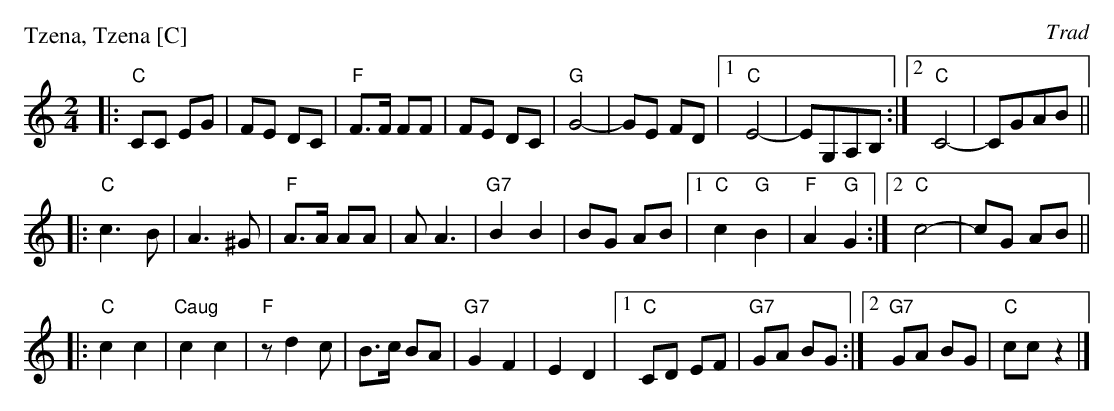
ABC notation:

X:1
P: Tzena, Tzena [C]
C: Trad
M: 2/4
L: 1/8
K: C
|: "C"CC EG | FE DC | "F"F>F FF | FE DC \
| "G"G4- | GE FD |1 "C"E4- | EG,A,B, :|2 "C"C4- | CGAB ||
|: "C"c3 B | A3 ^G | "F"A>A AA | A A3 \
| "G7"B2 B2 | BG AB |1 "C"c2 "G"B2 | "F"A2 "G"G2 :|2 "C"c4- | cG AB ||
|: "C"c2 c2 | "Caug"c2 c2 | "F" z d2 c | B>c BA \
| "G7"G2 F2 | E2 D2 |1 "C"CD EF | "G7"GA BG :|2 "G7"GA BG | "C"cc z2 |]
